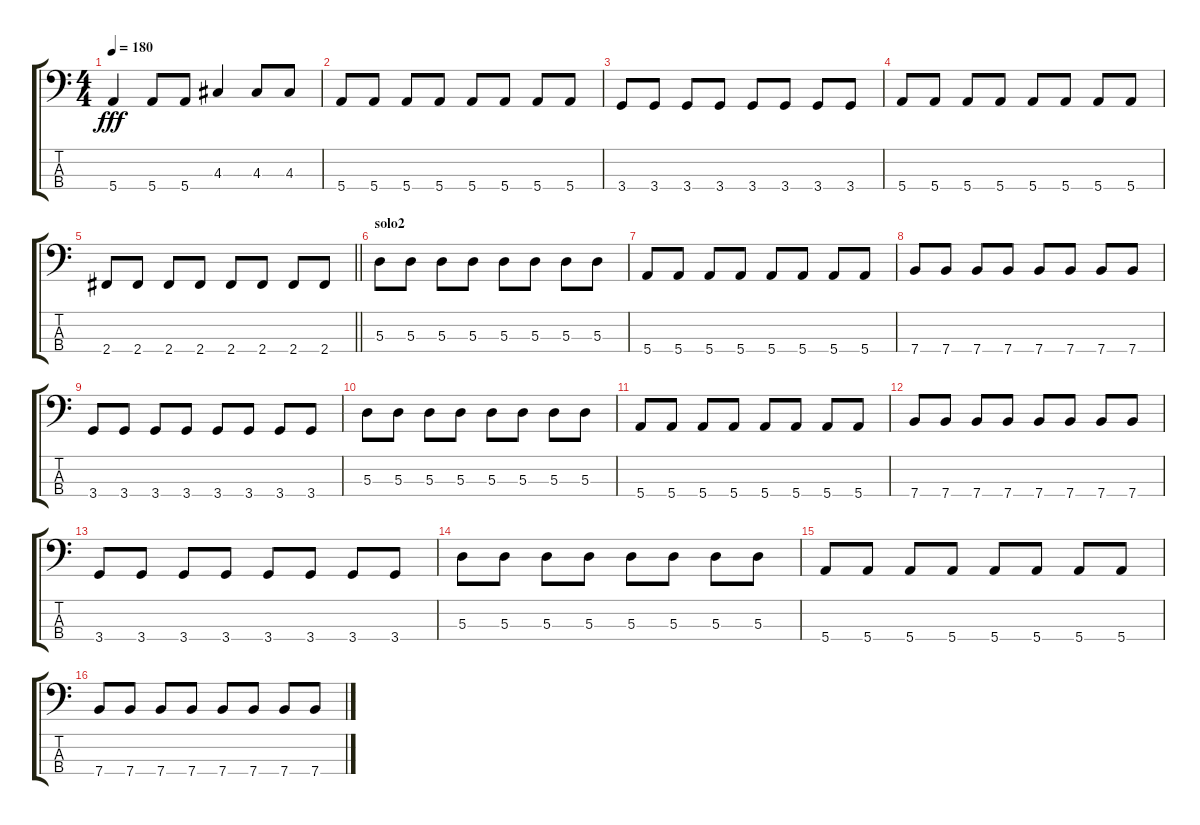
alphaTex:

\track "" {instrument electricbasspick}
\staff {score tabs}
\tuning (G2 D2 A1 E1) {hide}
\ts (4 4)
\tempo 180
\clef f4
\ks c
5.4.4{dy fff} 5.4.8 5.4.8 4.3.4 4.3.8 4.3.8 |
5.4.8 5.4.8 5.4.8 5.4.8 5.4.8 5.4.8 5.4.8 5.4.8 |
3.4.8 3.4.8 3.4.8 3.4.8 3.4.8 3.4.8 3.4.8 3.4.8 |
5.4.8 5.4.8 5.4.8 5.4.8 5.4.8 5.4.8 5.4.8 5.4.8 |
\barLineRight lightlight
2.4.8 2.4.8 2.4.8 2.4.8 2.4.8 2.4.8 2.4.8 2.4.8 |
\section ("" "solo2")
5.3.8 5.3.8 5.3.8 5.3.8 5.3.8 5.3.8 5.3.8 5.3.8 |
5.4.8 5.4.8 5.4.8 5.4.8 5.4.8 5.4.8 5.4.8 5.4.8 |
7.4.8 7.4.8 7.4.8 7.4.8 7.4.8 7.4.8 7.4.8 7.4.8 |
3.4.8 3.4.8 3.4.8 3.4.8 3.4.8 3.4.8 3.4.8 3.4.8 |
5.3.8 5.3.8 5.3.8 5.3.8 5.3.8 5.3.8 5.3.8 5.3.8 |
5.4.8 5.4.8 5.4.8 5.4.8 5.4.8 5.4.8 5.4.8 5.4.8 |
7.4.8 7.4.8 7.4.8 7.4.8 7.4.8 7.4.8 7.4.8 7.4.8 |
3.4.8 3.4.8 3.4.8 3.4.8 3.4.8 3.4.8 3.4.8 3.4.8 |
5.3.8 5.3.8 5.3.8 5.3.8 5.3.8 5.3.8 5.3.8 5.3.8 |
5.4.8 5.4.8 5.4.8 5.4.8 5.4.8 5.4.8 5.4.8 5.4.8 |
7.4.8 7.4.8 7.4.8 7.4.8 7.4.8 7.4.8 7.4.8 7.4.8
